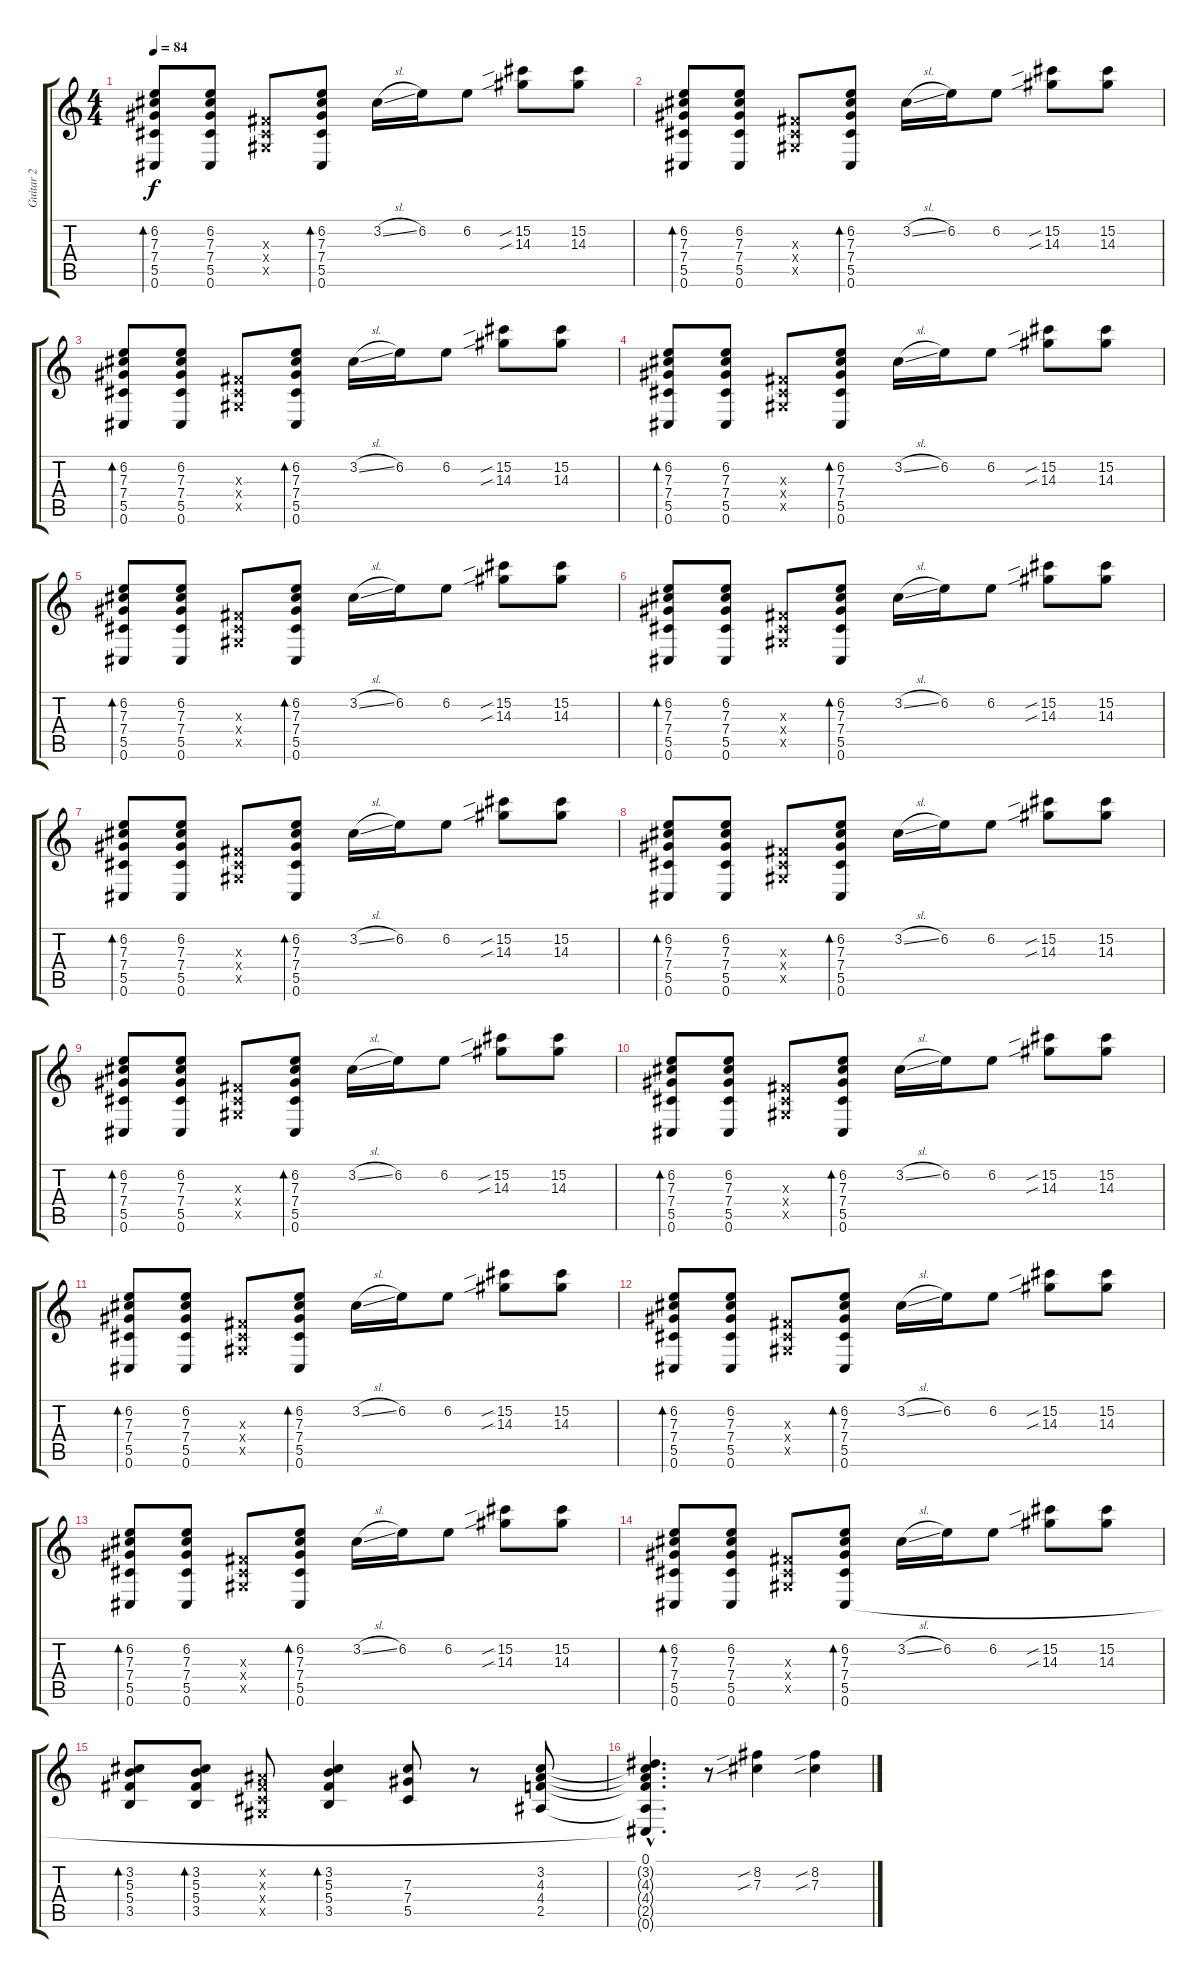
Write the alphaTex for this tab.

\track ("Guitar 2" "Guitar 2") {instrument acousticguitarsteel}
\staff {score tabs}
\tuning (Eb4 Bb3 Gb3 Db3 Ab2 Db2) {hide}
\ts (4 4)
\tempo 84
\clef g2
\ks c
(6.2 7.3 7.4 5.5 0.6).8{bd 60 dy f} (6.2 7.3 7.4 5.5 0.6).8 (0.3{x} 0.4{x} 0.5{x}).8 (6.2 7.3 7.4 5.5 0.6).8{bd 60} 3.2{sl}.16 6.2.16 6.2.8 (15.2{sib} 14.3{sib}).8 (15.2 14.3).8 |
(6.2 7.3 7.4 5.5 0.6).8{bd 60} (6.2 7.3 7.4 5.5 0.6).8 (0.3{x} 0.4{x} 0.5{x}).8 (6.2 7.3 7.4 5.5 0.6).8{bd 60} 3.2{sl}.16 6.2.16 6.2.8 (15.2{sib} 14.3{sib}).8 (15.2 14.3).8 |
(6.2 7.3 7.4 5.5 0.6).8{bd 60} (6.2 7.3 7.4 5.5 0.6).8 (0.3{x} 0.4{x} 0.5{x}).8 (6.2 7.3 7.4 5.5 0.6).8{bd 60} 3.2{sl}.16 6.2.16 6.2.8 (15.2{sib} 14.3{sib}).8 (15.2 14.3).8 |
(6.2 7.3 7.4 5.5 0.6).8{bd 60} (6.2 7.3 7.4 5.5 0.6).8 (0.3{x} 0.4{x} 0.5{x}).8 (6.2 7.3 7.4 5.5 0.6).8{bd 60} 3.2{sl}.16 6.2.16 6.2.8 (15.2{sib} 14.3{sib}).8 (15.2 14.3).8 |
(6.2 7.3 7.4 5.5 0.6).8{bd 60} (6.2 7.3 7.4 5.5 0.6).8 (0.3{x} 0.4{x} 0.5{x}).8 (6.2 7.3 7.4 5.5 0.6).8{bd 60} 3.2{sl}.16 6.2.16 6.2.8 (15.2{sib} 14.3{sib}).8 (15.2 14.3).8 |
(6.2 7.3 7.4 5.5 0.6).8{bd 60} (6.2 7.3 7.4 5.5 0.6).8 (0.3{x} 0.4{x} 0.5{x}).8 (6.2 7.3 7.4 5.5 0.6).8{bd 60} 3.2{sl}.16 6.2.16 6.2.8 (15.2{sib} 14.3{sib}).8 (15.2 14.3).8 |
(6.2 7.3 7.4 5.5 0.6).8{bd 60} (6.2 7.3 7.4 5.5 0.6).8 (0.3{x} 0.4{x} 0.5{x}).8 (6.2 7.3 7.4 5.5 0.6).8{bd 60} 3.2{sl}.16 6.2.16 6.2.8 (15.2{sib} 14.3{sib}).8 (15.2 14.3).8 |
(6.2 7.3 7.4 5.5 0.6).8{bd 60} (6.2 7.3 7.4 5.5 0.6).8 (0.3{x} 0.4{x} 0.5{x}).8 (6.2 7.3 7.4 5.5 0.6).8{bd 60} 3.2{sl}.16 6.2.16 6.2.8 (15.2{sib} 14.3{sib}).8 (15.2 14.3).8 |
(6.2 7.3 7.4 5.5 0.6).8{bd 60} (6.2 7.3 7.4 5.5 0.6).8 (0.3{x} 0.4{x} 0.5{x}).8 (6.2 7.3 7.4 5.5 0.6).8{bd 60} 3.2{sl}.16 6.2.16 6.2.8 (15.2{sib} 14.3{sib}).8 (15.2 14.3).8 |
(6.2 7.3 7.4 5.5 0.6).8{bd 60} (6.2 7.3 7.4 5.5 0.6).8 (0.3{x} 0.4{x} 0.5{x}).8 (6.2 7.3 7.4 5.5 0.6).8{bd 60} 3.2{sl}.16 6.2.16 6.2.8 (15.2{sib} 14.3{sib}).8 (15.2 14.3).8 |
(6.2 7.3 7.4 5.5 0.6).8{bd 60} (6.2 7.3 7.4 5.5 0.6).8 (0.3{x} 0.4{x} 0.5{x}).8 (6.2 7.3 7.4 5.5 0.6).8{bd 60} 3.2{sl}.16 6.2.16 6.2.8 (15.2{sib} 14.3{sib}).8 (15.2 14.3).8 |
(6.2 7.3 7.4 5.5 0.6).8{bd 60} (6.2 7.3 7.4 5.5 0.6).8 (0.3{x} 0.4{x} 0.5{x}).8 (6.2 7.3 7.4 5.5 0.6).8{bd 60} 3.2{sl}.16 6.2.16 6.2.8 (15.2{sib} 14.3{sib}).8 (15.2 14.3).8 |
(6.2 7.3 7.4 5.5 0.6).8{bd 60} (6.2 7.3 7.4 5.5 0.6).8 (0.3{x} 0.4{x} 0.5{x}).8 (6.2 7.3 7.4 5.5 0.6).8{bd 60} 3.2{sl}.16 6.2.16 6.2.8 (15.2{sib} 14.3{sib}).8 (15.2 14.3).8 |
(6.2 7.3 7.4 5.5 0.6).8{bd 60} (6.2 7.3 7.4 5.5 0.6).8 (0.3{x} 0.4{x} 0.5{x}).8 (6.2 7.3 7.4 5.5 0.6).8{bd 60} 3.2{sl}.16 6.2.16 6.2.8 (15.2{sib} 14.3{sib}).8 (15.2 14.3).8 |
(3.2 5.3 5.4 3.5).8{bd 30} (3.2 5.3 5.4 3.5).8{bd 30} (0.2{x} 0.3{x} 0.4{x} 0.5{x}).8 (3.2 5.3 5.4 3.5).4{bd 60} (7.3 7.4 5.5).8 r.8 (3.2 4.3 4.4 2.5).8 |
(0.1{hac} 3.2{hac t} 4.3{hac t} 4.4{hac t} 2.5{hac t} 0.6{hac t}).4{d} r.8 (8.2{sib} 7.3{sib}).4 (8.2{sib} 7.3{sib}).4
